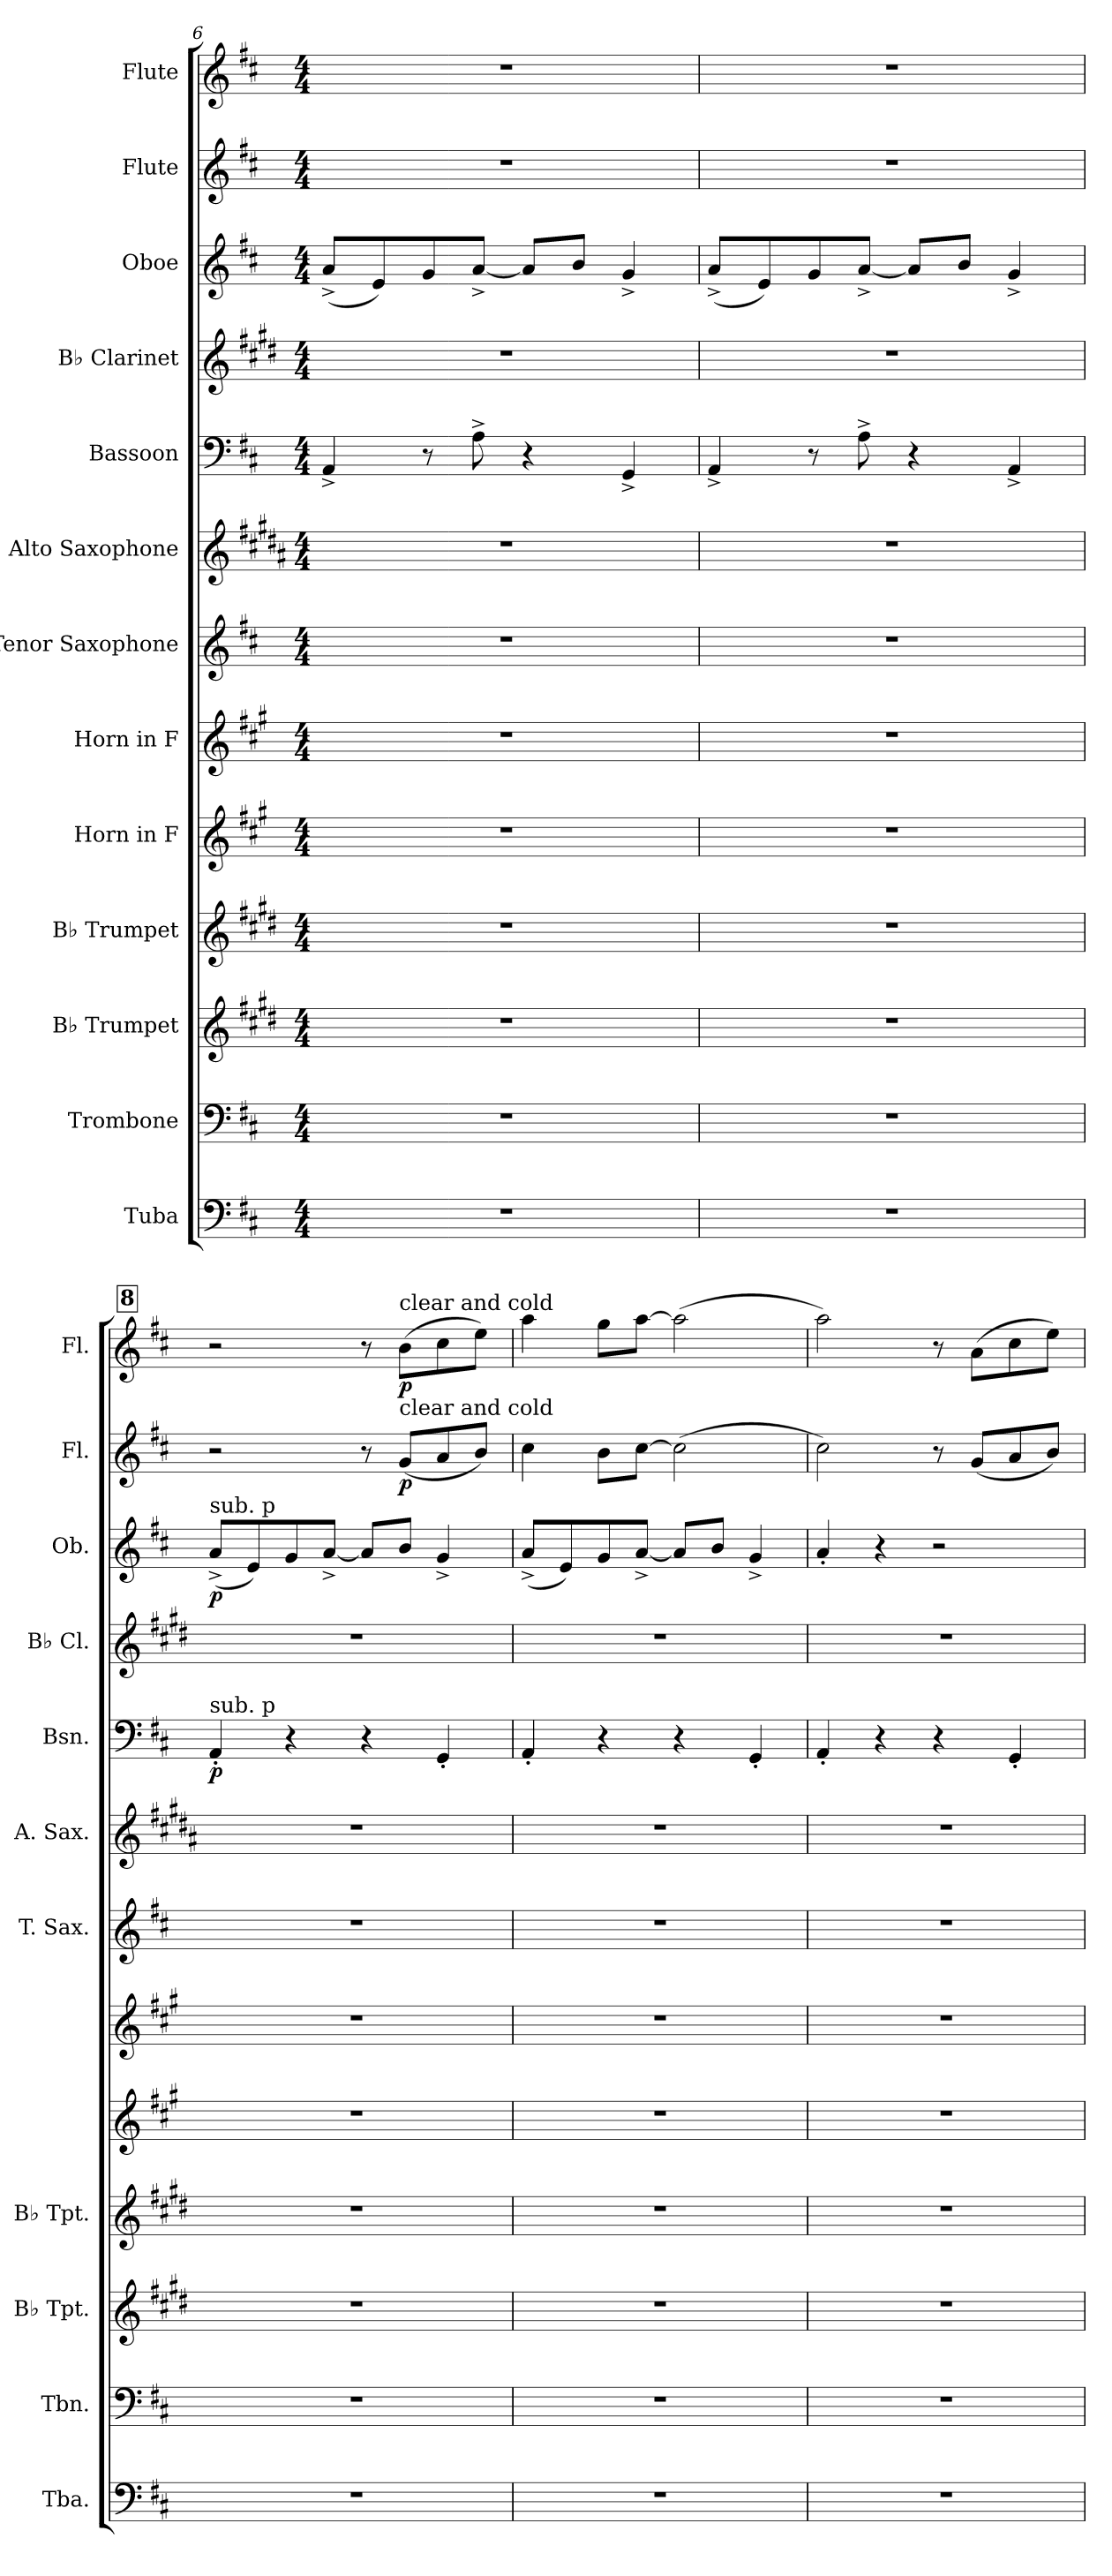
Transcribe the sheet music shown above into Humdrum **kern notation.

**kern	**kern	**kern	**kern	**kern	**kern	**kern	**kern	**kern	**dynam	**kern	**kern	**dynam	**kern	**dynam	**kern	**dynam
*part13	*part12	*part11	*part10	*part9	*part8	*part7	*part6	*part5	*part5	*part4	*part3	*part3	*part2	*part2	*part1	*part1
*staff13	*staff12	*staff11	*staff10	*staff9	*staff8	*staff7	*staff6	*staff5	*staff5	*staff4	*staff3	*staff3	*staff2	*staff2	*staff1	*staff1
*I"Tuba	*I"Trombone	*I"B♭ Trumpet	*I"B♭ Trumpet	*I"Horn in F	*I"Horn in F	*I"Tenor Saxophone	*I"Alto Saxophone	*I"Bassoon	*	*I"B♭ Clarinet	*I"Oboe	*	*I"Flute	*	*I"Flute	*
*I'Tba.	*I'Tbn.	*I'B♭ Tpt.	*I'B♭ Tpt.	*	*	*I'T. Sax.	*I'A. Sax.	*I'Bsn.	*	*I'B♭ Cl.	*I'Ob.	*	*I'Fl.	*	*I'Fl.	*
*clefF4	*clefF4	*clefG2	*clefG2	*clefG2	*clefG2	*clefG2	*clefG2	*clefF4	*	*clefG2	*clefG2	*	*clefG2	*	*clefG2	*
*	*	*ITrd1c2	*ITrd1c2	*ITrd4c7	*ITrd4c7	*ITrd8c14	*ITrd5c9	*	*	*ITrd1c2	*	*	*	*	*	*
*k[f#c#]	*k[f#c#]	*k[f#c#]	*k[f#c#]	*k[f#c#]	*k[f#c#]	*k[f#c#]	*k[f#c#]	*k[f#c#]	*	*k[f#c#]	*k[f#c#]	*	*k[f#c#]	*	*k[f#c#]	*
*M4/4	*M4/4	*M4/4	*M4/4	*M4/4	*M4/4	*M4/4	*M4/4	*M4/4	*	*M4/4	*M4/4	*	*M4/4	*	*M4/4	*
=6	=6	=6	=6	=6	=6	=6	=6	=6	=6	=6	=6	=6	=6	=6	=6	=6
1r	1r	1r	1r	1r	1r	1r	1r	4AA^/	.	1r	(8a^/L	.	1r	.	1r	.
.	.	.	.	.	.	.	.	.	.	.	8e/)	.	.	.	.	.
.	.	.	.	.	.	.	.	8r	.	.	8g/	.	.	.	.	.
.	.	.	.	.	.	.	.	8A^\	.	.	[8a^/J	.	.	.	.	.
.	.	.	.	.	.	.	.	4r	.	.	8a/L]	.	.	.	.	.
.	.	.	.	.	.	.	.	.	.	.	8b/J	.	.	.	.	.
.	.	.	.	.	.	.	.	4GG^/	.	.	4g^/	.	.	.	.	.
!!LO:PB:g=z
=7	=7	=7	=7	=7	=7	=7	=7	=7	=7	=7	=7	=7	=7	=7	=7	=7
1r	1r	1r	1r	1r	1r	1r	1r	4AA^/	.	1r	(8a^/L	.	1r	.	1r	.
.	.	.	.	.	.	.	.	.	.	.	8e/)	.	.	.	.	.
.	.	.	.	.	.	.	.	8r	.	.	8g/	.	.	.	.	.
.	.	.	.	.	.	.	.	8A^\	.	.	[8a^/J	.	.	.	.	.
.	.	.	.	.	.	.	.	4r	.	.	8a/L]	.	.	.	.	.
.	.	.	.	.	.	.	.	.	.	.	8b/J	.	.	.	.	.
.	.	.	.	.	.	.	.	4AA^/	.	.	4g^/	.	.	.	.	.
!!LO:REH:place=s1:a:B:fs=14:t=8
=8	=8	=8	=8	=8	=8	=8	=8	=8	=8	=8	=8	=8	=8	=8	=8	=8
!	!	!	!	!	!	!	!	!	!	!	!LO:TX:a:t=sub. p	!	!	!	!	!
!	!	!	!	!	!	!	!	!LO:TX:a:t=sub. p	!	!	!	!	!	!	!	!
!	!	!	!	!	!	!	!	!	!LO:DY:b	!	!	!LO:DY:b	!	!	!	!
1r	1r	1r	1r	1r	1r	1r	1r	4AA'/	p	1r	(8a^/L	p	2r	.	2r	.
.	.	.	.	.	.	.	.	.	.	.	8e/)	.	.	.	.	.
.	.	.	.	.	.	.	.	4r	.	.	8g/	.	.	.	.	.
.	.	.	.	.	.	.	.	.	.	.	[8a^/J	.	.	.	.	.
.	.	.	.	.	.	.	.	4r	.	.	8a/L]	.	8r	.	8r	.
!	!	!	!	!	!	!	!	!	!	!	!	!	!	!	!LO:TX:a:t=clear and cold	!
!	!	!	!	!	!	!	!	!	!	!	!	!	!LO:TX:a:t=clear and cold	!	!	!
!	!	!	!	!	!	!	!	!	!	!	!	!	!	!LO:DY:b	!	!LO:DY:b
.	.	.	.	.	.	.	.	.	.	.	8b/J	.	(8g/L	p	(8b\L	p
.	.	.	.	.	.	.	.	4GG'/	.	.	4g^/	.	8a/	.	8cc#\	.
.	.	.	.	.	.	.	.	.	.	.	.	.	8b/J)	.	8ee\J)	.
=9	=9	=9	=9	=9	=9	=9	=9	=9	=9	=9	=9	=9	=9	=9	=9	=9
1r	1r	1r	1r	1r	1r	1r	1r	4AA'/	.	1r	(8a^/L	.	4cc#\	.	4aa\	.
.	.	.	.	.	.	.	.	.	.	.	8e/)	.	.	.	.	.
.	.	.	.	.	.	.	.	4r	.	.	8g/	.	8b\L	.	8gg\L	.
.	.	.	.	.	.	.	.	.	.	.	[8a^/J	.	[8cc#\J	.	[8aa\J	.
.	.	.	.	.	.	.	.	4r	.	.	8a/L]	.	(2cc#\]	.	(2aa\]	.
.	.	.	.	.	.	.	.	.	.	.	8b/J	.	.	.	.	.
.	.	.	.	.	.	.	.	4GG'/	.	.	4g^/	.	.	.	.	.
=10	=10	=10	=10	=10	=10	=10	=10	=10	=10	=10	=10	=10	=10	=10	=10	=10
1r	1r	1r	1r	1r	1r	1r	1r	4AA'/	.	1r	4a'/	.	2cc#\)	.	2aa\)	.
.	.	.	.	.	.	.	.	4r	.	.	4r	.	.	.	.	.
.	.	.	.	.	.	.	.	4r	.	.	2r	.	8r	.	8r	.
.	.	.	.	.	.	.	.	.	.	.	.	.	(8g/L	.	(8a\L	.
.	.	.	.	.	.	.	.	4GG'/	.	.	.	.	8a/	.	8cc#\	.
.	.	.	.	.	.	.	.	.	.	.	.	.	8b/J)	.	8ee\J)	.
=	=	=	=	=	=	=	=	=	=	=	=	=	=	=	=	=
*-	*-	*-	*-	*-	*-	*-	*-	*-	*-	*-	*-	*-	*-	*-	*-	*-
